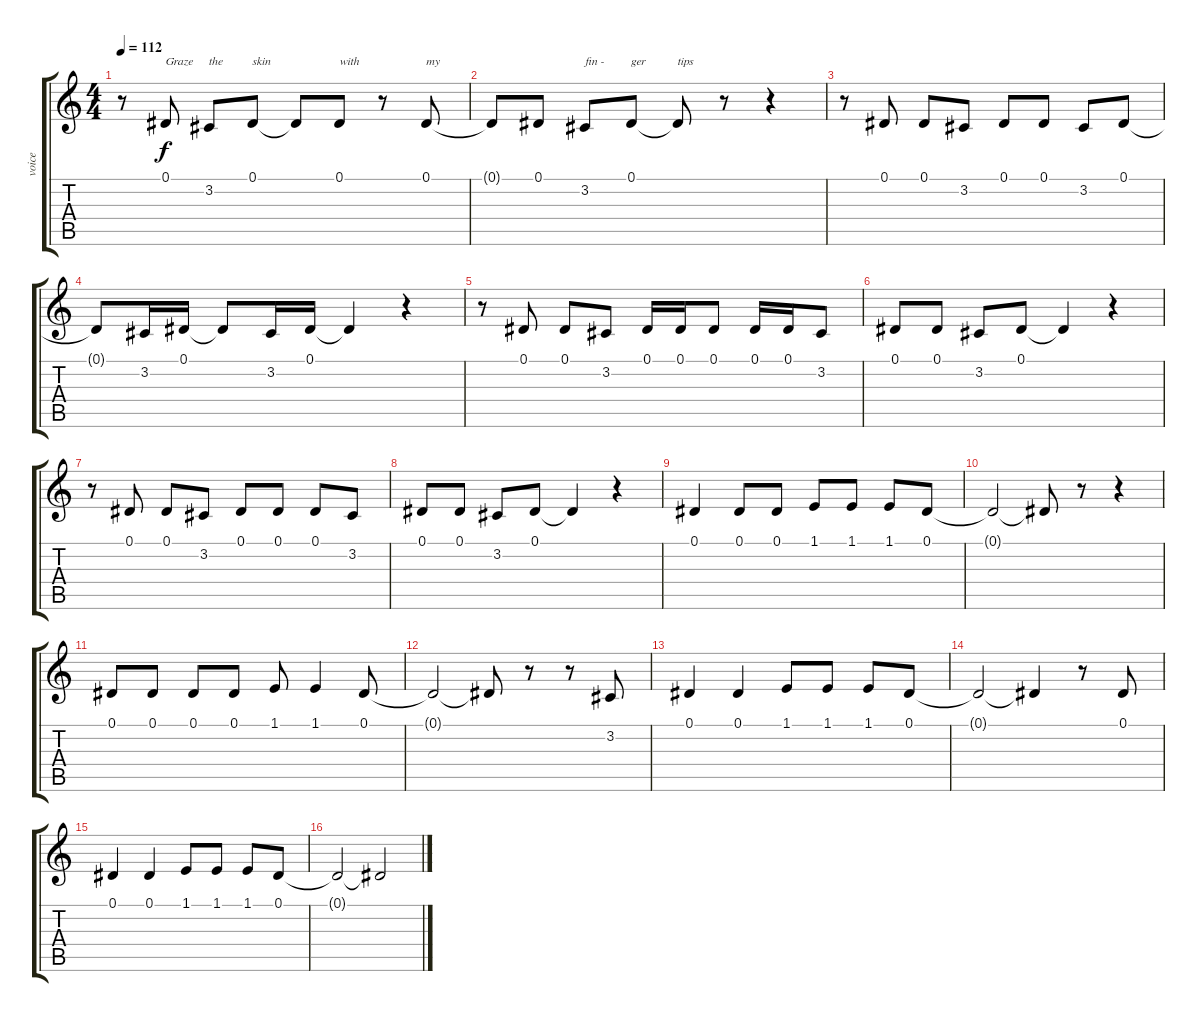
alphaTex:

\track ("voice" "voice") {instrument harmonica}
\staff {score tabs}
\tuning (Eb4 Bb3 Gb3 Db3 Ab2 Eb2) {hide}
\ts (4 4)
\tempo 112
\clef g2
\ks c
r.8{dy f} 0.1.8{txt "Graze"} 3.2.8{txt "the"} 0.1.8{txt "skin"} 0.1{t}.8 0.1.8{txt "with"} r.8 0.1.8{txt "my"} |
0.1{t}.8 0.1.8 3.2.8{txt "fin -"} 0.1.8{txt "ger"} 0.1{t}.8{txt "tips"} r.8 r.4 |
r.8 0.1.8 0.1.8 3.2.8 0.1.8 0.1.8 3.2.8 0.1.8 |
0.1{t}.8 3.2.16 0.1.16 0.1{t}.8 3.2.16 0.1.16 0.1{t}.4 r.4 |
r.8 0.1.8 0.1.8 3.2.8 0.1.16 0.1.16 0.1.8 0.1.16 0.1.16 3.2.8 |
0.1.8 0.1.8 3.2.8 0.1.8 0.1{t}.4 r.4 |
r.8 0.1.8 0.1.8 3.2.8 0.1.8 0.1.8 0.1.8 3.2.8 |
0.1.8 0.1.8 3.2.8 0.1.8 0.1{t}.4 r.4 |
0.1.4 0.1.8 0.1.8 1.1.8 1.1.8 1.1.8 0.1.8 |
0.1{t}.2 0.1{t}.8 r.8 r.4 |
0.1.8 0.1.8 0.1.8 0.1.8 1.1.8 1.1.4 0.1.8 |
0.1{t}.2 0.1{t}.8 r.8 r.8 3.2.8 |
0.1.4 0.1.4 1.1.8 1.1.8 1.1.8 0.1.8 |
0.1{t}.2 0.1{t}.4 r.8 0.1.8 |
0.1.4 0.1.4 1.1.8 1.1.8 1.1.8 0.1.8 |
0.1{t}.2 0.1{t}.2
